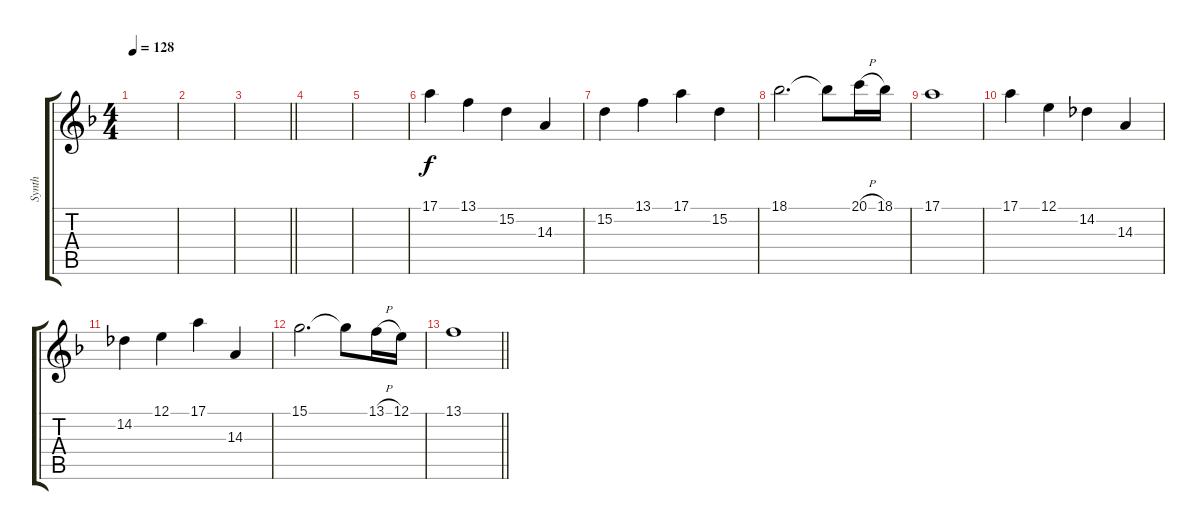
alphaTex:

\track ("Synth" "Synth") {instrument lead1square}
\staff {score tabs}
\tuning (E4 B3 G3 D3 A2 E2) {hide}
\ts (4 4)
\tempo 128
\clef g2
\ks dminor
|
|
\barLineRight lightlight
|
|
|
17.1.4 13.1.4 15.2.4 14.3.4 |
15.2.4 13.1.4 17.1.4 15.2.4 |
18.1.2{d} 18.1{t}.8 20.1{h}.16 18.1.16 |
17.1.1 |
17.1.4 12.1.4 14.2.4 14.3.4 |
14.2.4 12.1.4 17.1.4 14.3.4 |
15.1.2{d} 15.1{t}.8 13.1{h}.16 12.1.16 |
\barLineRight lightlight
13.1.1
